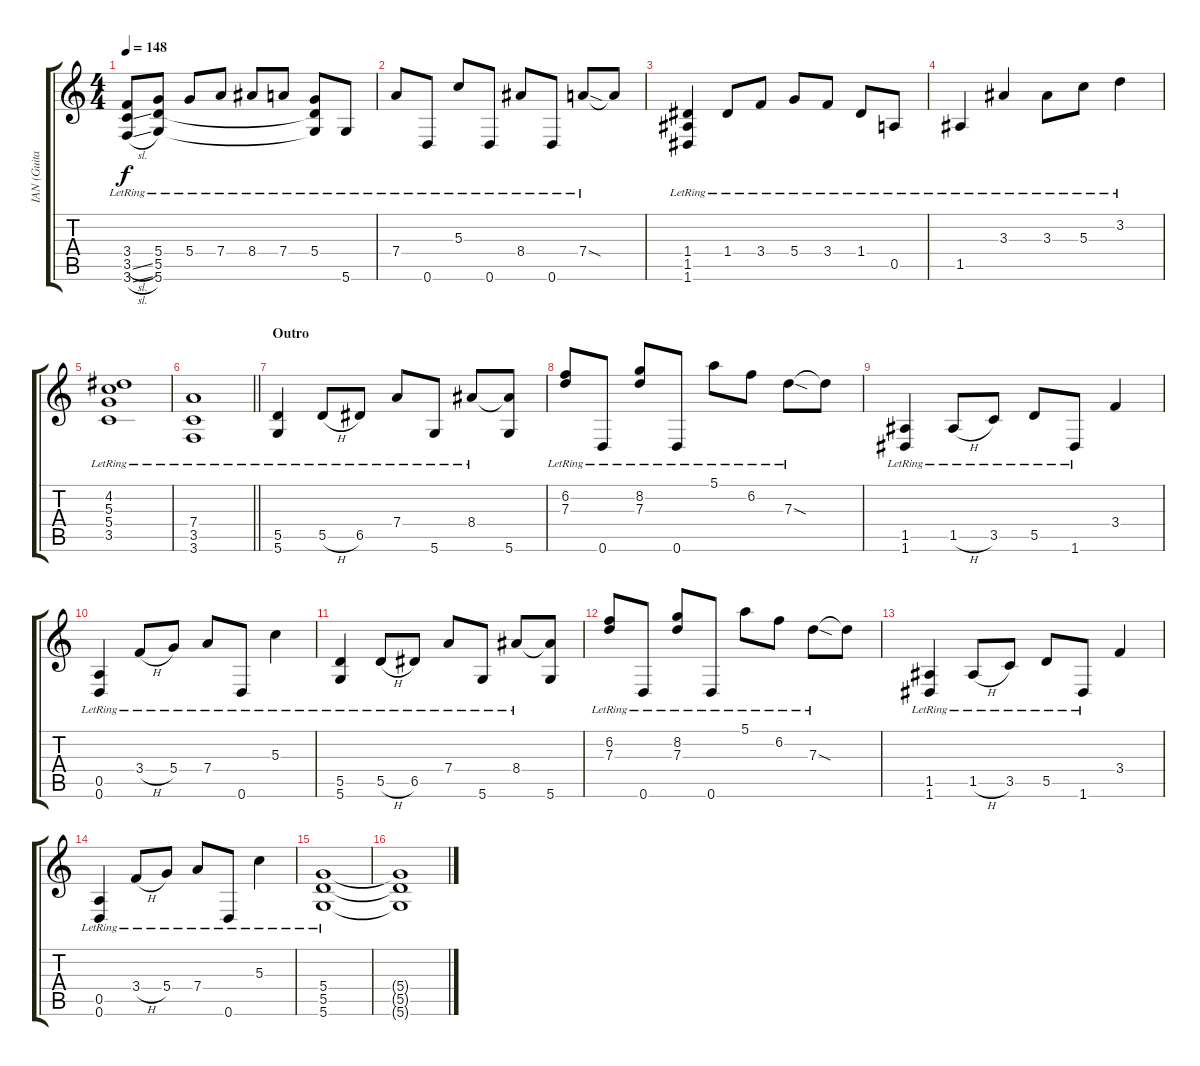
\track ("IAN (Guitar)" "IAN (Guita") {instrument electricguitarclean bank 2}
\staff {score tabs}
\tuning (E4 B3 G3 D3 A2 D2) {hide}
\ts (4 4)
\tempo 148
\clef g2
\ks c
(3.4{lr} 3.5{sl lr} 3.6{sl lr}).8{dy f} (5.4{lr} 5.5{lr} 5.6{lr}).8 5.4{lr}.8 7.4{lr}.8 8.4{lr}.8 7.4{lr}.8 (5.4{lr} 5.5{t} 5.6{t}).8 5.6{lr}.8 |
7.4{lr}.8 0.6{lr}.8 5.3{lr}.8 0.6{lr}.8 8.4{lr}.8 0.6{lr}.8 7.4{sod lr}.8 7.4{t}.8 |
(1.4{lr} 1.5{lr} 1.6{lr}).4 1.4{lr}.8 3.4{lr}.8 5.4{lr}.8 3.4{lr}.8 1.4{lr}.8 0.5{lr}.8 |
1.5{lr}.4 3.3{lr}.4 3.3{lr}.8 5.3{lr}.8 3.2{lr}.4 |
(4.2{lr} 5.3{lr} 5.4{lr} 3.5{lr}).1 |
\barLineRight lightlight
(7.4{lr} 3.5{lr} 3.6{lr}).1 |
\section ("" "Outro")
(5.5{lr} 5.6{lr}).4 5.5{h lr}.8 6.5{lr}.8 7.4{lr}.8 5.6{lr}.8 8.4{lr}.8 (8.4{t} 5.6).8 |
(6.2{lr} 7.3{lr}).8 0.6{lr}.8 (8.2{lr} 7.3{lr}).8 0.6{lr}.8 5.1{lr}.8 6.2{lr}.8 7.3{sod lr}.8 7.3{t}.8 |
(1.5{lr} 1.6{lr}).4 1.5{h lr}.8 3.5{lr}.8 5.5{lr}.8 1.6{lr}.8 3.4.4 |
(0.5{lr} 0.6{lr}).4 3.4{h lr}.8 5.4{lr}.8 7.4{lr}.8 0.6{lr}.8 5.3{lr}.4 |
(5.5{lr} 5.6{lr}).4 5.5{h lr}.8 6.5{lr}.8 7.4{lr}.8 5.6{lr}.8 8.4{lr}.8 (8.4{t} 5.6).8 |
(6.2{lr} 7.3{lr}).8 0.6{lr}.8 (8.2{lr} 7.3{lr}).8 0.6{lr}.8 5.1{lr}.8 6.2{lr}.8 7.3{sod lr}.8 7.3{t}.8 |
(1.5{lr} 1.6{lr}).4 1.5{h lr}.8 3.5{lr}.8 5.5{lr}.8 1.6{lr}.8 3.4.4 |
(0.5{lr} 0.6{lr}).4 3.4{h lr}.8 5.4{lr}.8 7.4{lr}.8 0.6{lr}.8 5.3{lr}.4 |
(5.4{lr} 5.5{lr} 5.6{lr}).1 |
(5.4{t} 5.5{t} 5.6{t}).1
